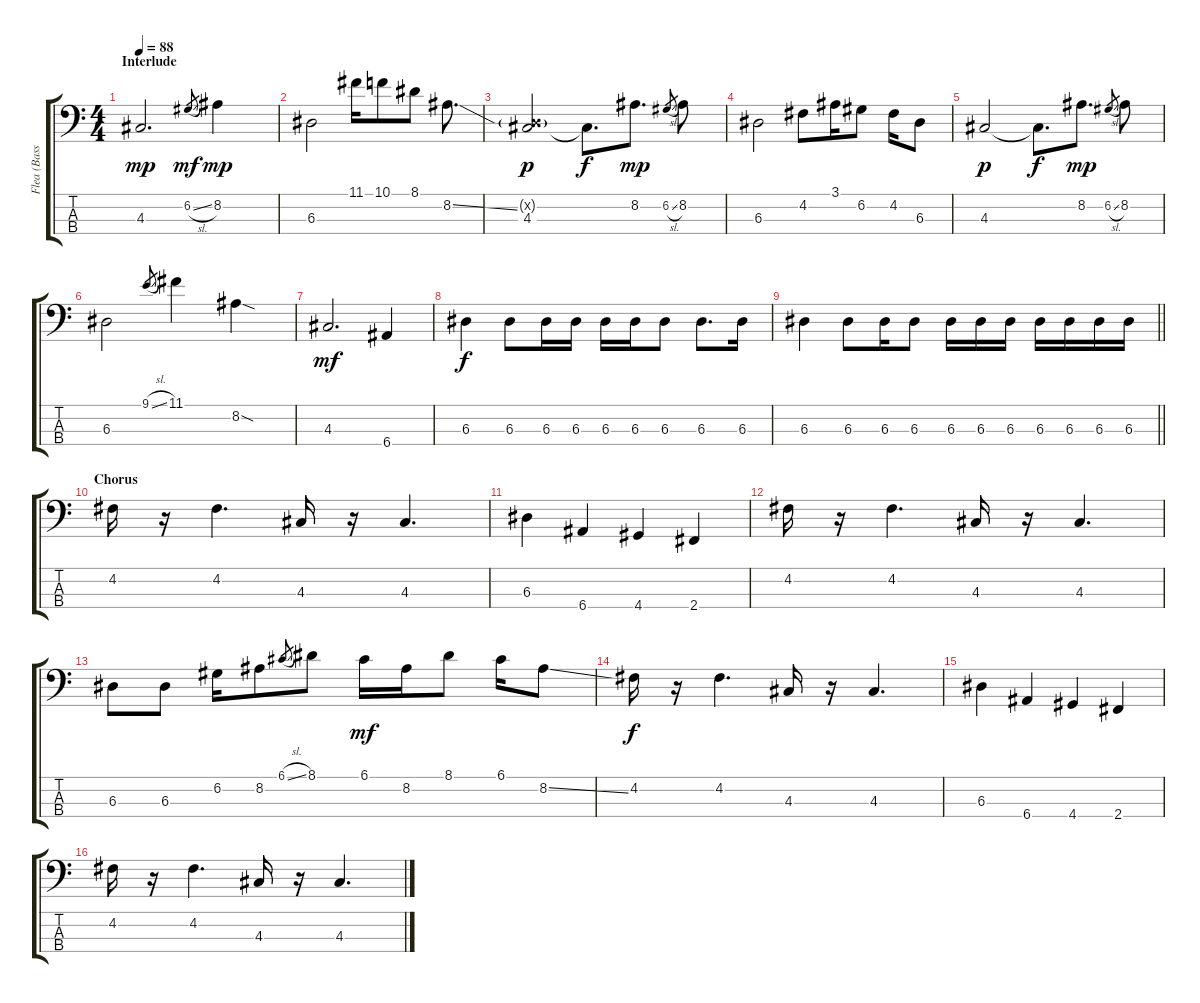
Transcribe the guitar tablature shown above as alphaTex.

\track ("Flea (Bass)" "Flea (Bass") {instrument electricbassfinger}
\staff {score tabs}
\tuning (G2 D2 A1 E1) {hide}
\ts (4 4)
\section ("" "Interlude")
\tempo 88
\clef f4
\ks c
4.3.2{d dy mp} 6.2{sl}.8{gr dy mf} 8.2.4{dy mp} |
6.3.2 11.1.16 10.1.8 8.1.8 8.2{ss}.8{d} |
(0.2{g x} 4.3).2{dy p} 4.3{t}.8{d dy f} 8.2.8{d dy mp} 6.2{sl}.8{gr} 8.2.8 |
6.3.2 4.2.8 3.1.16 6.2.8 4.2.16 6.3.8 |
4.3.2{dy p} 4.3{t}.8{d dy f} 8.2.8{d dy mp} 6.2{sl}.8{gr} 8.2.8 |
6.3.2 9.1{sl}.8{gr} 11.1.4 8.2{sod}.4 |
4.3.2{d dy mf} 6.4.4 |
6.3.4{dy f} 6.3.8 6.3.16 6.3.16 6.3.16 6.3.16 6.3.8 6.3.8{d} 6.3.16 |
\barLineRight lightlight
6.3.4 6.3.8 6.3.16 6.3.8 6.3.16 6.3.16 6.3.16 6.3.16 6.3.16 6.3.16 6.3.16 |
\section ("" "Chorus")
4.2.16 r.16 4.2.4{d} 4.3.16 r.16 4.3.4{d} |
6.3.4 6.4.4 4.4.4 2.4.4 |
4.2.16 r.16 4.2.4{d} 4.3.16 r.16 4.3.4{d} |
6.3.8 6.3.8 6.2.16 8.2.8 6.1{sl}.8{gr} 8.1.8 6.1.16{dy mf} 8.2.16 8.1.8 6.1.16 8.2{ss}.8 |
4.2.16{dy f} r.16 4.2.4{d} 4.3.16 r.16 4.3.4{d} |
6.3.4 6.4.4 4.4.4 2.4.4 |
4.2.16 r.16 4.2.4{d} 4.3.16 r.16 4.3.4{d}
